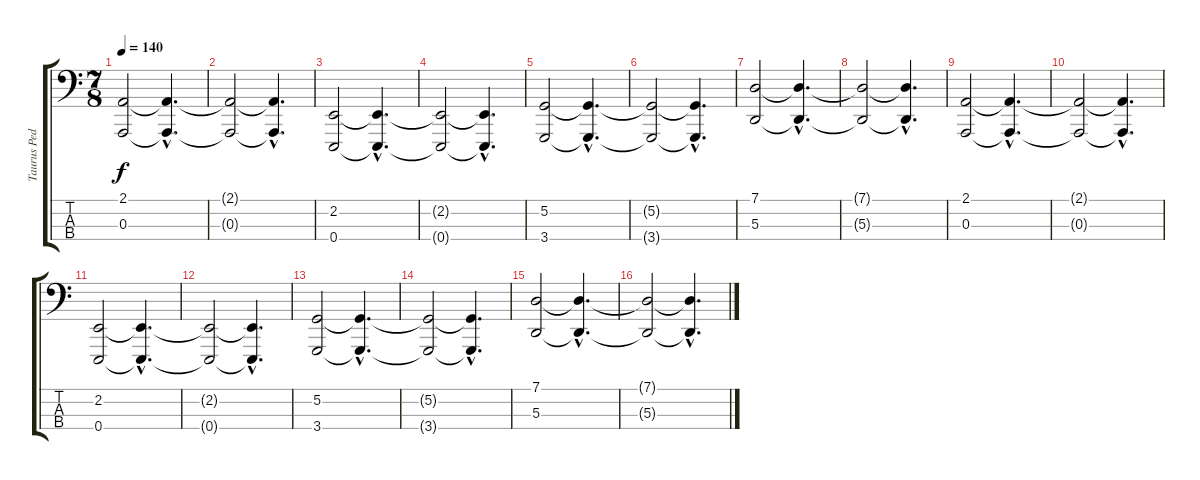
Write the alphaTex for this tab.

\track ("Taurus Pedals" "Taurus Ped") {instrument lead1square}
\staff {score tabs}
\tuning (G2 D2 A1 E1) {hide}
\ts (7 8)
\tempo 140
\clef f4
\ks c
(2.1 0.3).2{dy f} (2.1{hac t} 0.3{hac t}).4{d} |
(2.1{t} 0.3{t}).2 (2.1{hac t} 0.3{hac t}).4{d} |
(2.2 0.4).2 (2.2{hac t} 0.4{hac t}).4{d} |
(2.2{t} 0.4{t}).2 (2.2{hac t} 0.4{hac t}).4{d} |
(5.2 3.4).2 (5.2{hac t} 3.4{hac t}).4{d} |
(5.2{t} 3.4{t}).2 (5.2{hac t} 3.4{hac t}).4{d} |
(7.1 5.3).2 (7.1{hac t} 5.3{hac t}).4{d} |
(7.1{t} 5.3{t}).2 (7.1{hac t} 5.3{hac t}).4{d} |
(2.1 0.3).2 (2.1{hac t} 0.3{hac t}).4{d} |
(2.1{t} 0.3{t}).2 (2.1{hac t} 0.3{hac t}).4{d} |
(2.2 0.4).2 (2.2{hac t} 0.4{hac t}).4{d} |
(2.2{t} 0.4{t}).2 (2.2{hac t} 0.4{hac t}).4{d} |
(5.2 3.4).2 (5.2{hac t} 3.4{hac t}).4{d} |
(5.2{t} 3.4{t}).2 (5.2{hac t} 3.4{hac t}).4{d} |
(7.1 5.3).2 (7.1{hac t} 5.3{hac t}).4{d} |
(7.1{t} 5.3{t}).2 (7.1{hac t} 5.3{hac t}).4{d}
